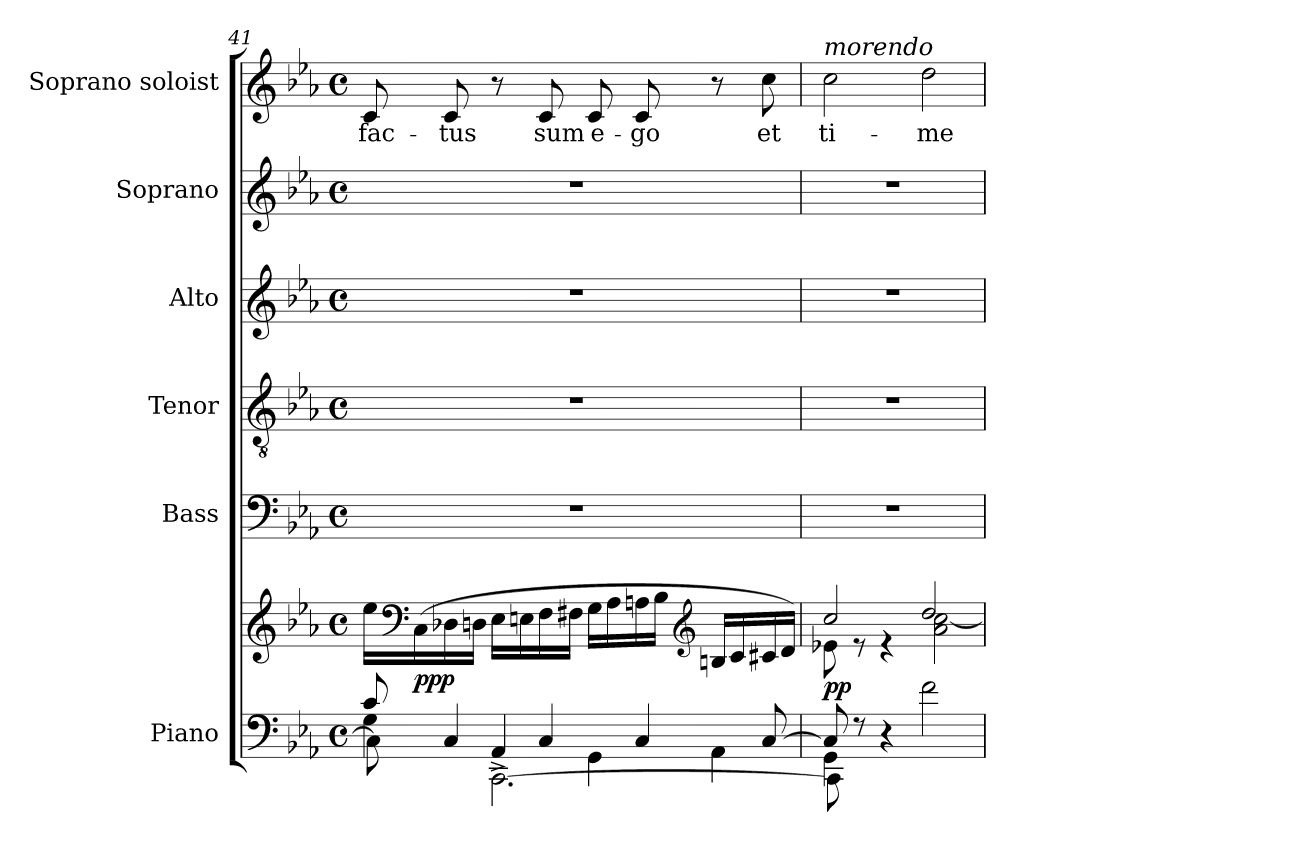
**kern	**kern	**dynam	**kern	**kern	**kern	**kern	**kern	**text
*part6	*part6	*part6	*part5	*part4	*part3	*part2	*part1	*part1
*staff7	*staff6	*staff6/7	*staff5	*staff4	*staff3	*staff2	*staff1	*staff1
*I"Piano	*	*	*I"Bass	*I"Tenor	*I"Alto	*I"Soprano	*I"Soprano soloist	*
*I'Pno.	*	*	*I'B.	*I'T.	*I'A.	*I'S.	*I'S.	*
!!LO:PB:g=z
*clefF4	*clefG2	*	*clefF4	*clefGv2	*clefG2	*clefG2	*clefG2	*
*	*	*	*	*ITrd7c12	*	*	*	*
*k[b-e-a-]	*k[b-e-a-]	*	*k[b-e-a-]	*k[b-e-a-]	*k[b-e-a-]	*k[b-e-a-]	*k[b-e-a-]	*
*E-:	*E-:	*	*E-:	*E-:	*E-:	*E-:	*E-:	*
*M4/4	*M4/4	*	*M4/4	*M4/4	*M4/4	*M4/4	*M4/4	*
*met(c)	*met(c)	*	*met(c)	*met(c)	*met(c)	*met(c)	*met(c)	*
=41	=41	=41	=41	=41	=41	=41	=41	=41
*^	*	*	*	*	*	*	*	*
*	*^	*	*	*	*	*	*	*	*
!	!	!	!	!	!	!	!	!	!	!LO:LY:b:color=#000000
*	*	*^	*	*	*	*	*	*	*	*
8ci/	4Gi\	8Ci\]	16ryy	16ee-i\LL	.	1r	1r	1r	1r	8ci/	fac-
*	*	*	*	*clefF4	*	*	*	*	*	*	*
.	.	.	2...ryy	(16Ci\	ppp	.	.	.	.	.	.
!	!	!	!	!	!	!	!	!	!	!	!LO:LY:b:color=#000000
4Ci/	.	8ryy	.	16D-Xi\	.	.	.	.	.	8ci/	-tus
.	.	.	.	16Dni\JJ	.	.	.	.	.	.	.
.	4AA-^i/	[2.CCi\	.	16E-i\LL	.	.	.	.	.	8r	.
.	.	.	.	16Eni\	.	.	.	.	.	.	.
!	!	!	!	!	!	!	!	!	!	!	!LO:LY:b:color=#000000
4Ci/	.	.	.	16Fi\	.	.	.	.	.	8ci/	sum
.	.	.	.	16F#Xi\JJ	.	.	.	.	.	.	.
!	!	!	!	!	!	!	!	!	!	!	!LO:LY:b:color=#000000
.	4GGi\	.	.	16Gi\LL	.	.	.	.	.	8ci/	e-
.	.	.	.	16A-i\	.	.	.	.	.	.	.
!	!	!	!	!	!	!	!	!	!	!	!LO:LY:b:color=#000000
4Ci/	.	.	.	16Ani\	.	.	.	.	.	8ci/	-go
.	.	.	.	16B-i\JJ	.	.	.	.	.	.	.
*	*	*	*	*clefG2	*	*	*	*	*	*	*
.	4AA-i\	.	.	16Bni/LL	.	.	.	.	.	8r	.
.	.	.	.	16ci/	.	.	.	.	.	.	.
!	!	!	!	!	!	!	!	!	!	!	!LO:LY:b:color=#000000
[8Ci/	.	.	.	16c#Xi/	.	.	.	.	.	8cci\	et
.	.	.	.	16di/JJ)	.	.	.	.	.	.	.
*	*	*v	*v	*	*	*	*	*	*	*	*
=42	=42	=42	=42	=42	=42	=42	=42	=42	=42	=42
*	*	*	*^	*	*	*	*	*	*	*
*	*	*^	*	*	*	*	*	*	*	*	*
!	!	!	!	!	!	!	!	!	!	!	!LO:TX:a:i:t=morendo	!
!	!	!	!	!	!	!	!	!	!	!	!	!LO:LY:b:color=#000000
*	*	*v	*v	*	*	*	*	*	*	*	*	*
8Ci/]	4GGi\	8CCi\]	2cci/	8e-Xi\	pp	1r	1r	1r	1r	2cci\	ti-
8r	.	8ryy	.	8r	.	.	.	.	.	.	.
4r	4ryy	4ryy	.	4r	.	.	.	.	.	.	.
!	!	!	!	!	!	!	!	!	!	!	!LO:LY:b:color=#000000
2ryy	2fi\	2ryy	2ddi/	2a-i\ [2cci	.	.	.	.	.	2ddi\	-me-
*v	*v	*v	*	*	*	*	*	*	*	*	*
*	*v	*v	*	*	*	*	*	*	*
=	=	=	=	=	=	=	=	=
*-	*-	*-	*-	*-	*-	*-	*-	*-
